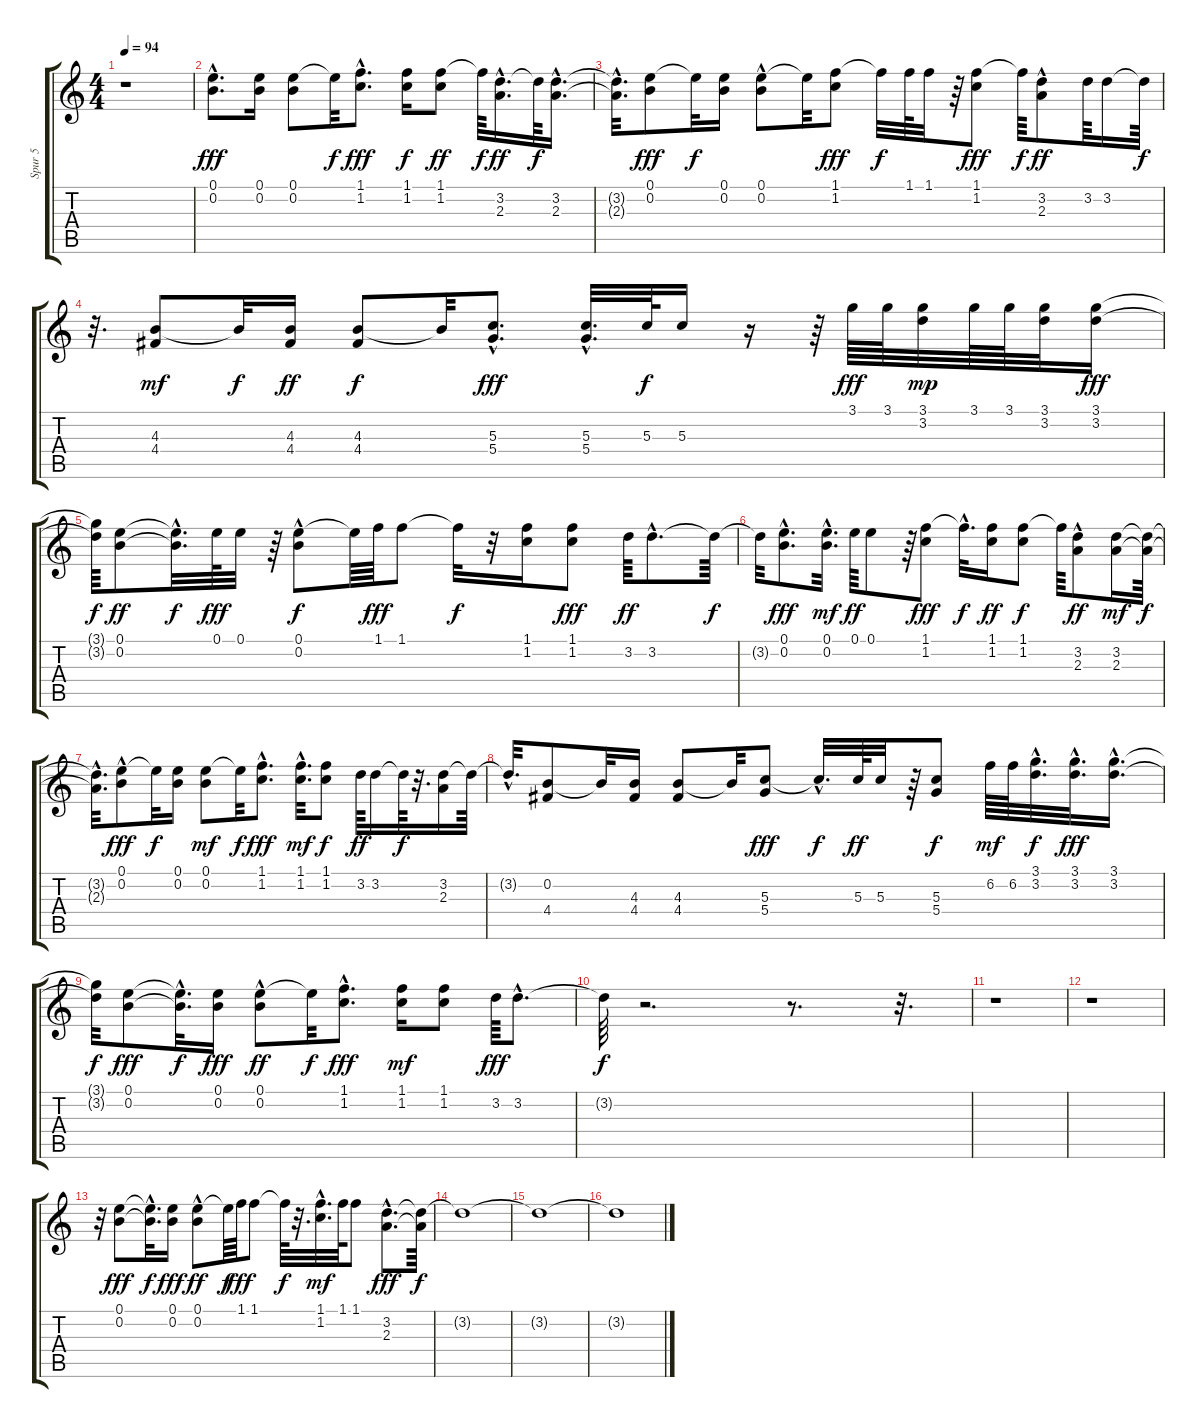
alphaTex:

\track ("Spur 5" "Spur 5") {instrument overdrivenguitar}
\staff {score tabs}
\tuning (E4 B3 G3 D3 A2 E2) {hide}
\ts (4 4)
\tempo 94
\clef g2
\ks c
r.1{dy fff} |
(0.1{hac} 0.2).8{d instrument overdrivenguitar} (0.1 0.2).16 (0.1 0.2).8 0.1{t}.32{dy f} (1.1{hac} 1.2).8{d dy fff} (1.1 1.2).16{dy f} (1.1 1.2).8{dy ff} 1.1{t}.64{dy f} (3.2{hac} 2.3{hac}).16{d dy ff} 3.2{t}.64{dy f} (3.2{hac} 2.3{hac}).16{d} |
(3.2{hac t} 2.3{t}).32{d} (0.1 0.2).8{dy fff} 0.1{t}.32{dy f} (0.1 0.2).16 (0.1 0.2{hac}).8 0.1{t}.32 (1.1 1.2).8{dy fff} 1.1{t}.32{dy f} 1.1.64 1.1.32 r.64 (1.1 1.2).8{dy fff} 1.1{t}.64{dy f} (3.2 2.3{hac}).8{dy ff} 3.2.64 3.2.16 3.2{t}.64{dy f} |
r.32{d} (4.3 4.4).8{dy mf} 4.3{t}.32{dy f} (4.3 4.4).16{dy ff} (4.3 4.4).8{dy f} 4.3{t}.32 (5.3{hac} 5.4).8{d dy fff} (5.3{hac} 5.4).32{d} 5.3.64{dy f} 5.3.16 r.16 r.64 3.1.64{dy fff} 3.1.64 (3.1 3.2).32{dy mp} 3.1.64 3.1.64 (3.1 3.2).32 (3.1 3.2).16{dy fff} |
(3.1{t} 3.2{t}).64{dy f} (0.1 0.2).8{dy ff} (0.1{hac t} 0.2{t}).32{d dy f} 0.1.64{dy fff} 0.1.32 r.64 (0.1 0.2{hac}).8{dy f} 0.1{t}.64 1.1.64{dy fff} 1.1.8 1.1{t}.32{dy f} r.32 (1.1 1.2).16 (1.1 1.2).8{dy fff} 3.2.64{dy ff} 3.2{hac}.8{d} 3.2{t}.64{dy f} |
3.2{t}.32 (0.1{hac} 0.2).8{d dy fff} (0.1{hac} 0.2).32{d dy mf} 0.1.64{dy ff} 0.1.8 r.64 (1.1 1.2).8{dy fff} 1.1{hac t}.32{d dy f} (1.1 1.2).16{dy ff} (1.1 1.2).8{dy f} 1.1{t}.64 (3.2 2.3{hac}).8{dy ff} (3.2 2.3).16{dy mf} (3.2{t} 2.3{t}).64{dy f} |
(3.2{hac t} 2.3{t}).32{d} (0.1 0.2{hac}).8{dy fff} 0.1{t}.32{dy f} (0.1 0.2).16 (0.1 0.2).8{dy mf} 0.1{t}.32{dy f} (1.1{hac} 1.2).8{d dy fff} (1.1{hac} 1.2).32{d dy mf} (1.1 1.2).8{dy f} 3.2.64{dy ff} 3.2.16 3.2{t}.64{dy f} r.32{d} (3.2 2.3).16 3.2{t}.64 |
3.2{hac t}.32{d} (0.2 4.4).8 0.2{t}.32 (4.3 4.4).16 (4.3 4.4).8 4.3{t}.32 (5.3 5.4).8{dy fff} 5.3{hac t}.32{d dy f} 5.3.64{dy ff} 5.3.32 r.64 (5.3 5.4).8{dy f} 6.2.64{dy mf} 6.2.64 (3.1{hac} 3.2).32{d dy f} (3.1{hac} 3.2).32{d dy fff} (3.1{hac} 3.2{hac}).16{d} |
(3.1{t} 3.2{t}).32{dy f} (0.1 0.2).8{dy fff} (0.1{hac t} 0.2{t}).32{d dy f} (0.1 0.2).16{dy fff} (0.1 0.2{hac}).8{dy ff} 0.1{t}.32{dy f} (1.1{hac} 1.2).8{d dy fff} (1.1 1.2).16{dy mf} (1.1 1.2).8 3.2.64{dy fff} 3.2{hac}.8{d} |
3.2{t}.64{dy f} r.2{d} r.8{d} r.32{d} |
r.1 |
r.1 |
r.32 (0.1 0.2).8{dy fff} (0.1{hac t} 0.2{t}).32{d dy f} (0.1 0.2).16{dy fff} (0.1 0.2{hac}).8{dy ff} 0.1{t}.64{dy f} 1.1.64{dy fff} 1.1.8 1.1{t}.64{dy f} r.32{d} (1.1{hac} 1.2).32{d dy mf} 1.1.64 1.1.8 (3.2 2.3{hac}).8{d dy fff} (3.2{t} 2.3{t}).64{dy f} |
3.2{t}.1 |
3.2{t}.1 |
3.2{t}.1
